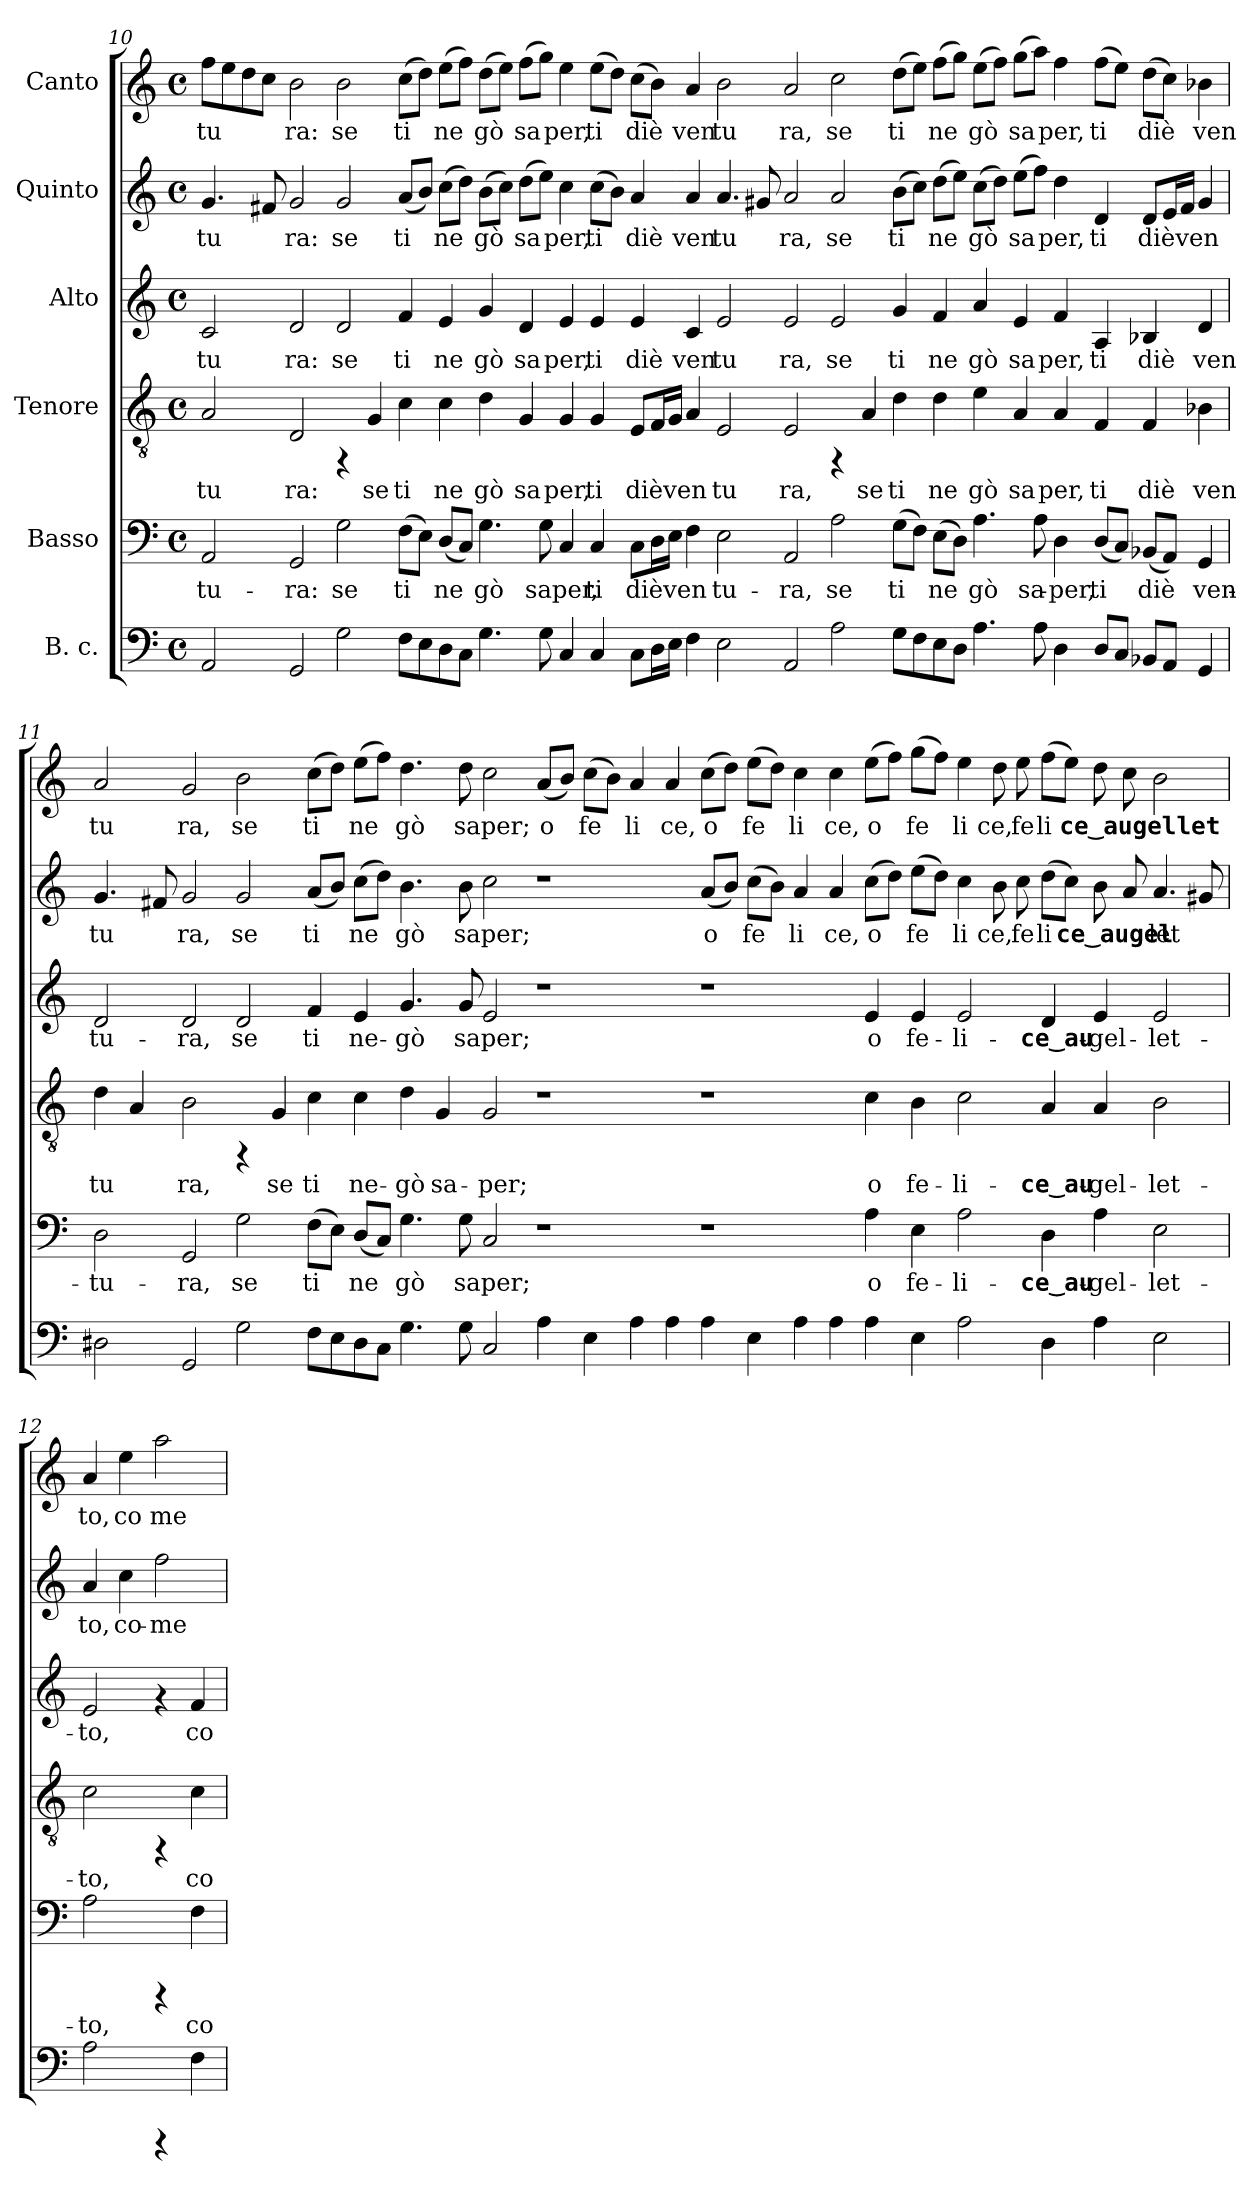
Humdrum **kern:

**kern	**kern	**text	**kern	**text	**kern	**text	**kern	**text	**kern	**text
*part6	*part5	*part5	*part4	*part4	*part3	*part3	*part2	*part2	*part1	*part1
*staff6	*staff5	*staff5	*staff4	*staff4	*staff3	*staff3	*staff2	*staff2	*staff1	*staff1
*I"B. c.	*I"Basso	*	*I"Tenore	*	*I"Alto	*	*I"Quinto	*	*I"Canto	*
!!LO:LB:g=z
*clefF4	*clefF4	*	*clefGv2	*	*clefG2	*	*clefG2	*	*clefG2	*
*k[]	*k[]	*	*k[]	*	*k[]	*	*k[]	*	*k[]	*
*C:	*C:	*	*C:	*	*C:	*	*C:	*	*C:	*
*M4/4	*M4/4	*	*M4/4	*	*M4/4	*	*M4/4	*	*M4/4	*
*met(c)	*met(c)	*	*met(c)	*	*met(c)	*	*met(c)	*	*met(c)	*
=10	=10	=10	=10	=10	=10	=10	=10	=10	=10	=10
!	!	!LO:LY:b:cj	!	!LO:LY:b:rj	!	!LO:LY:b:rj	!	!LO:LY:b:rj	!	!LO:LY:b:rj
2AA/	2AA/	tu-	2A/	tu	2c/	-tu	4.g/	tu	8ff\L	tu
!	!	!	!	!	!	!	!	!	!	!LO:LY:b:rj
.	.	.	.	.	.	.	.	.	8ee\	.
!	!	!	!	!	!	!	!	!	!	!LO:LY:b:rj
.	.	.	.	.	.	.	.	.	8dd\	.
!	!	!	!	!	!	!	!	!LO:LY:b:rj	!	!LO:LY:b:rj
.	.	.	.	.	.	.	8f#X/	.	8cc\J	.
!	!	!LO:LY:b:cj	!	!LO:LY:b:rj	!	!LO:LY:b:rj	!	!LO:LY:b:rj	!	!LO:LY:b:rj
2GG/	2GG/	-ra:	2D/	ra:	2d/	ra:	2g/	ra:	2b\	ra:
!	!	!LO:LY:b:cj	!	!	!	!LO:LY:b:rj	!	!LO:LY:b:rj	!	!LO:LY:b:rj
2G\	2G\	se	4rFF	.	2d/	se	2g/	se	2b\	se
!	!	!	!	!LO:LY:b:rj	!	!	!	!	!	!
.	.	.	4G/	se	.	.	.	.	.	.
!	!	!LO:LY:b:cj	!	!LO:LY:b:rj	!	!LO:LY:b:rj	!	!LO:LY:b:rj	!	!LO:LY:b:rj
8F\L	(>8F\L	ti	4c\	ti	4f/	ti	(<8a/L	ti	(>8cc\L	ti
!	!	!LO:LY:b:cj	!	!	!	!	!	!LO:LY:b:rj	!	!LO:LY:b:rj
8E\	8E\J)	.	.	.	.	.	8b/J)	.	8dd\J)	.
!	!	!LO:LY:b:cj	!	!LO:LY:b:rj	!	!LO:LY:b:rj	!	!LO:LY:b:rj	!	!LO:LY:b:rj
8D\	(<8D/L	ne-	4c\	ne	4e/	ne	(>8cc\L	ne	(>8ee\L	ne
!	!	!LO:LY:b:cj	!	!	!	!	!	!LO:LY:b:rj	!	!LO:LY:b:rj
8C\J	8C/J)	--	.	.	.	.	8dd\J)	.	8ff\J)	.
!	!	!LO:LY:b:cj	!	!LO:LY:b:rj	!	!LO:LY:b:rj	!	!LO:LY:b:rj	!	!LO:LY:b:rj
4.G\	4.G\	-gò	4d\	gò	4g/	gò	(>8b\L	gò	(>8dd\L	gò
!	!	!	!	!	!	!	!	!LO:LY:b:rj	!	!LO:LY:b:rj
.	.	.	.	.	.	.	8cc\J)	.	8ee\J)	.
!	!	!	!	!LO:LY:b:rj	!	!LO:LY:b:rj	!	!LO:LY:b:rj	!	!LO:LY:b:rj
.	.	.	4G/	sa	4d/	sa	(>8dd\L	sa	(>8ff\L	sa
!	!	!LO:LY:b:cj	!	!	!	!	!	!LO:LY:b:rj	!	!LO:LY:b:rj
8G\	8G\	saper,	.	.	.	.	8ee\J)	.	8gg\J)	.
!	!	!LO:LY:b:cj	!	!LO:LY:b:rj	!	!LO:LY:b:rj	!	!LO:LY:b:rj	!	!LO:LY:b:rj
4C/	4C/	.	4G/	per,	4e/	per,	4cc\	per,	4ee\	per,
!	!	!LO:LY:b:cj	!	!LO:LY:b:rj	!	!LO:LY:b:rj	!	!LO:LY:b:rj	!	!LO:LY:b:rj
4C/	4C/	ti	4G/	ti	4e/	ti	(>8cc\L	ti	(>8ee\L	ti
!	!	!	!	!	!	!	!	!LO:LY:b:rj	!	!LO:LY:b:rj
.	.	.	.	.	.	.	8b\J)	.	8dd\J)	.
!	!	!LO:LY:b:cj	!	!LO:LY:b:rj	!	!LO:LY:b:rj	!	!LO:LY:b:rj	!	!LO:LY:b:rj
8C\L	8C\L	diè	8E/L	diè	4e/	diè	4a/	diè	(>8cc\L	diè
!	!	!LO:LY:b:cj	!	!LO:LY:b:rj	!	!	!	!	!	!LO:LY:b:rj
16D\	16D\	.	16F/	.	.	.	.	.	8b\J)	.
!	!	!LO:LY:b:cj	!	!LO:LY:b:rj	!	!	!	!	!	!
16E\J	16E\J	ven-	16G/J	ven	.	.	.	.	.	.
!	!	!LO:LY:b:cj	!	!LO:LY:b:rj	!	!LO:LY:b:rj	!	!LO:LY:b:rj	!	!LO:LY:b:rj
4F\	4F\	--	4A/	.	4c/	ven	4a/	ven	4a/	ven
!	!	!LO:LY:b:cj	!	!LO:LY:b:rj	!	!LO:LY:b:rj	!	!LO:LY:b:rj	!	!LO:LY:b:rj
2E\	2E\	-tu-	2E/	tu	2e/	tu	4.a/	tu	2b\	tu
!	!	!	!	!	!	!	!	!LO:LY:b:rj	!	!
.	.	.	.	.	.	.	8g#X/	.	.	.
!	!	!LO:LY:b:cj	!	!LO:LY:b:rj	!	!LO:LY:b:rj	!	!LO:LY:b:rj	!	!LO:LY:b:rj
2AA/	2AA/	-ra,	2E/	ra,	2e/	ra,	2a/	ra,	2a/	ra,
!	!	!LO:LY:b:cj	!	!	!	!LO:LY:b:rj	!	!LO:LY:b:rj	!	!LO:LY:b:rj
2A\	2A\	se	4rFF	.	2e/	se	2a/	se	2cc\	se
!	!	!	!	!LO:LY:b:rj	!	!	!	!	!	!
.	.	.	4A/	se	.	.	.	.	.	.
!	!	!LO:LY:b:cj	!	!LO:LY:b:rj	!	!LO:LY:b:rj	!	!LO:LY:b:rj	!	!LO:LY:b:rj
8G\L	(>8G\L	ti	4d\	ti	4g/	ti	(>8b\L	ti	(>8dd\L	ti
!	!	!LO:LY:b:cj	!	!	!	!	!	!LO:LY:b:rj	!	!LO:LY:b:rj
8F\	8F\J)	.	.	.	.	.	8cc\J)	.	8ee\J)	.
!	!	!LO:LY:b:cj	!	!LO:LY:b:rj	!	!LO:LY:b:rj	!	!LO:LY:b:rj	!	!LO:LY:b:rj
8E\	(>8E\L	ne-	4d\	ne	4f/	ne	(>8dd\L	ne	(>8ff\L	ne
!	!	!LO:LY:b:cj	!	!	!	!	!	!LO:LY:b:rj	!	!LO:LY:b:rj
8D\J	8D\J)	--	.	.	.	.	8ee\J)	.	8gg\J)	.
!	!	!LO:LY:b:cj	!	!LO:LY:b:rj	!	!LO:LY:b:rj	!	!LO:LY:b:rj	!	!LO:LY:b:rj
4.A\	4.A\	-gò	4e\	gò	4a/	gò	(>8cc\L	gò	(>8ee\L	gò
!	!	!	!	!	!	!	!	!LO:LY:b:rj	!	!LO:LY:b:rj
.	.	.	.	.	.	.	8dd\J)	.	8ff\J)	.
!	!	!	!	!LO:LY:b:rj	!	!LO:LY:b:rj	!	!LO:LY:b:rj	!	!LO:LY:b:rj
.	.	.	4A/	sa	4e/	sa	(>8ee\L	sa	(>8gg\L	sa
!	!	!LO:LY:b:cj	!	!	!	!	!	!LO:LY:b:rj	!	!LO:LY:b:rj
8A\	8A\	sa-	.	.	.	.	8ff\J)	.	8aa\J)	.
!	!	!LO:LY:b:cj	!	!LO:LY:b:rj	!	!LO:LY:b:rj	!	!LO:LY:b:rj	!	!LO:LY:b:rj
4D\	4D\	-per,	4A/	per,	4f/	per,	4dd\	per,	4ff\	per,
!	!	!LO:LY:b:cj	!	!LO:LY:b:rj	!	!LO:LY:b:rj	!	!LO:LY:b:rj	!	!LO:LY:b:rj
8D/L	(<8D/L	ti	4F/	ti	4A/	ti	4d/	ti	(>8ff\L	ti
!	!	!LO:LY:b:cj	!	!	!	!	!	!	!	!LO:LY:b:rj
8C/J	8C/J)	.	.	.	.	.	.	.	8ee\J)	.
!	!	!LO:LY:b:cj	!	!LO:LY:b:rj	!	!LO:LY:b:rj	!	!LO:LY:b:rj	!	!LO:LY:b:rj
8BB-X/L	(<8BB-X/L	diè	4F/	diè	4B-X/	diè	8d/L	diè	(>8dd\L	diè
!	!	!LO:LY:b:cj	!	!	!	!	!	!LO:LY:b:rj	!	!LO:LY:b:rj
8AA/J	8AA/J)	.	.	.	.	.	16e/	.	8cc\J)	.
!	!	!	!	!	!	!	!	!LO:LY:b:rj	!	!
.	.	.	.	.	.	.	16f#/J	ven	.	.
!	!	!LO:LY:b:cj	!	!LO:LY:b:rj	!	!LO:LY:b:rj	!	!LO:LY:b:rj	!	!LO:LY:b:rj
4GG/	4GG/	ven-	4B-X\	ven	4d/	ven	4g#/	.	4b-X\	ven
!!LO:PB:g=z
=11	=11	=11	=11	=11	=11	=11	=11	=11	=11	=11
!	!	!LO:LY:b:cj	!	!LO:LY:b:rj	!	!LO:LY:b:rj	!	!LO:LY:b:rj	!	!LO:LY:b:rj
2D#\	2D\	-tu-	4d\	tu-	2d/	tu-	4.g/	tu	2a/	tu
!	!	!	!	!LO:LY:b:rj	!	!	!	!	!	!
.	.	.	4A/	--	.	.	.	.	.	.
!	!	!	!	!	!	!	!	!LO:LY:b:rj	!	!
.	.	.	.	.	.	.	8f#X/	.	.	.
!	!	!LO:LY:b:cj	!	!LO:LY:b:rj	!	!LO:LY:b:rj	!	!LO:LY:b:rj	!	!LO:LY:b:rj
2GG/	2GG/	-ra,	2B\	-ra,	2d/	-ra,	2g/	ra,	2g/	ra,
!	!	!LO:LY:b:cj	!	!	!	!LO:LY:b:rj	!	!LO:LY:b:rj	!	!LO:LY:b:rj
2G\	2G\	se	4rFF	.	2d/	se	2g/	se	2b\	se
!	!	!	!	!LO:LY:b:rj	!	!	!	!	!	!
.	.	.	4G/	se	.	.	.	.	.	.
!	!	!LO:LY:b:cj	!	!LO:LY:b:rj	!	!LO:LY:b:rj	!	!LO:LY:b:rj	!	!LO:LY:b:rj
8F\L	(>8F\L	ti	4c\	ti	4f/	ti	(<8a/L	ti	(>8cc\L	ti
!	!	!LO:LY:b:cj	!	!	!	!	!	!LO:LY:b:rj	!	!LO:LY:b:rj
8E\	8E\J)	.	.	.	.	.	8b/J)	.	8dd\J)	.
!	!	!LO:LY:b:cj	!	!LO:LY:b:rj	!	!LO:LY:b:rj	!	!LO:LY:b:rj	!	!LO:LY:b:rj
8D#\	(<8D/L	ne-	4c\	ne-	4e/	ne-	(>8cc\L	ne	(>8ee\L	ne
!	!	!LO:LY:b:cj	!	!	!	!	!	!LO:LY:b:rj	!	!LO:LY:b:rj
8C\J	8C/J)	--	.	.	.	.	8dd\J)	.	8ff\J)	.
!	!	!LO:LY:b:cj	!	!LO:LY:b:rj	!	!LO:LY:b:rj	!	!LO:LY:b:rj	!	!LO:LY:b:rj
4.G\	4.G\	-gò	4d\	-gò	4.g/	-gò	4.b\	gò	4.dd\	gò
!	!	!	!	!LO:LY:b:rj	!	!	!	!	!	!
.	.	.	4G/	sa-	.	.	.	.	.	.
!	!	!LO:LY:b:cj	!	!	!	!LO:LY:b:rj	!	!LO:LY:b:rj	!	!LO:LY:b:rj
8G\	8G\	saper;	.	.	8g/	saper;	8b\	saper;	8dd\	saper;
!	!	!LO:LY:b:cj	!	!LO:LY:b:rj	!	!LO:LY:b:rj	!	!LO:LY:b:rj	!	!LO:LY:b:rj
2C/	2C/	.	2G/	-per;	2e/	.	2cc\	.	2cc\	.
!	!	!	!	!	!	!	!	!	!	!LO:LY:b:rj
4A\	1r	.	1r	.	1r	.	1r	.	(<8a/L	o
!	!	!	!	!	!	!	!	!	!	!LO:LY:b:rj
.	.	.	.	.	.	.	.	.	8b/J)	.
!	!	!	!	!	!	!	!	!	!	!LO:LY:b:rj
4E\	.	.	.	.	.	.	.	.	(>8cc\L	fe
!	!	!	!	!	!	!	!	!	!	!LO:LY:b:rj
.	.	.	.	.	.	.	.	.	8b\J)	.
!	!	!	!	!	!	!	!	!	!	!LO:LY:b:rj
4A\	.	.	.	.	.	.	.	.	4a/	li
!	!	!	!	!	!	!	!	!	!	!LO:LY:b:rj
4A\	.	.	.	.	.	.	.	.	4a/	ce,
!	!	!	!	!	!	!	!	!LO:LY:b:rj	!	!LO:LY:b:rj
4A\	1r	.	1r	.	1r	.	(<8a/L	o	(>8cc\L	o
!	!	!	!	!	!	!	!	!LO:LY:b:rj	!	!LO:LY:b:rj
.	.	.	.	.	.	.	8b/J)	.	8dd\J)	.
!	!	!	!	!	!	!	!	!LO:LY:b:rj	!	!LO:LY:b:rj
4E\	.	.	.	.	.	.	(>8cc\L	fe	(>8ee\L	fe
!	!	!	!	!	!	!	!	!LO:LY:b:rj	!	!LO:LY:b:rj
.	.	.	.	.	.	.	8b\J)	.	8dd\J)	.
!	!	!	!	!	!	!	!	!LO:LY:b:rj	!	!LO:LY:b:rj
4A\	.	.	.	.	.	.	4a/	li	4cc\	li
!	!	!	!	!	!	!	!	!LO:LY:b:rj	!	!LO:LY:b:rj
4A\	.	.	.	.	.	.	4a/	ce,	4cc\	ce,
!	!	!LO:LY:b:cj	!	!LO:LY:b:rj	!	!LO:LY:b:rj	!	!LO:LY:b:rj	!	!LO:LY:b:rj
4A\	4A\	o	4c\	o	4e/	o	(>8cc\L	o	(>8ee\L	o
!	!	!	!	!	!	!	!	!LO:LY:b:rj	!	!LO:LY:b:rj
.	.	.	.	.	.	.	8dd\J)	.	8ff\J)	.
!	!	!LO:LY:b:cj	!	!LO:LY:b:rj	!	!LO:LY:b:rj	!	!LO:LY:b:rj	!	!LO:LY:b:rj
4E\	4E\	fe-	4B\	fe-	4e/	fe-	(>8ee\L	fe	(>8gg\L	fe
!	!	!	!	!	!	!	!	!LO:LY:b:rj	!	!LO:LY:b:rj
.	.	.	.	.	.	.	8dd\J)	.	8ff\J)	.
!	!	!LO:LY:b:cj	!	!LO:LY:b:rj	!	!LO:LY:b:rj	!	!LO:LY:b:rj	!	!LO:LY:b:rj
2A\	2A\	-li-	2c\	-li-	2e/	-li-	4cc\	li	4ee\	li
!	!	!	!	!	!	!	!	!LO:LY:b:rj	!	!LO:LY:b:rj
.	.	.	.	.	.	.	8b\	ce,	8dd\	ce,
!	!	!	!	!	!	!	!	!LO:LY:b:rj	!	!LO:LY:b:rj
.	.	.	.	.	.	.	8cc\	fe	8ee\	fe
!	!	!LO:LY:b:cj	!	!LO:LY:b:rj	!	!LO:LY:b:rj	!	!LO:LY:b:rj	!	!LO:LY:b:rj
4D#\	4D\	-ce‿au-	4A/	-ce‿au-	4d/	-ce‿au-	(>8dd\L	li	(>8ff\L	li
!	!	!	!	!	!	!	!	!LO:LY:b:rj	!	!LO:LY:b:rj
.	.	.	.	.	.	.	8cc\J)	ce‿augel	8ee\J)	ce‿augellet
!	!	!LO:LY:b:cj	!	!LO:LY:b:rj	!	!LO:LY:b:rj	!	!LO:LY:b:rj	!	!LO:LY:b:rj
4A\	4A\	-gel-	4A/	-gel-	4e/	-gel-	8b\	.	8dd\	.
!	!	!	!	!	!	!	!	!LO:LY:b:rj	!	!LO:LY:b:rj
.	.	.	.	.	.	.	8a/	.	8cc\	.
!	!	!LO:LY:b:cj	!	!LO:LY:b:rj	!	!LO:LY:b:rj	!	!LO:LY:b:rj	!	!LO:LY:b:rj
2E\	2E\	-let-	2B\	-let-	2e/	-let-	4.a/	let	2b\	.
!	!	!	!	!	!	!	!	!LO:LY:b:rj	!	!
.	.	.	.	.	.	.	8g#X/	.	.	.
!!LO:PB:g=z
=12	=12	=12	=12	=12	=12	=12	=12	=12	=12	=12
!	!	!LO:LY:b:cj	!	!LO:LY:b:rj	!	!LO:LY:b:rj	!	!LO:LY:b:rj	!	!LO:LY:b:rj
2A\	2A\	-to,	2c\	-to,	2e/	-to,	4a/	to,	4a/	to,
!	!	!	!	!	!	!	!	!LO:LY:b:rj	!	!LO:LY:b:rj
.	.	.	.	.	.	.	4cc\	co-	4ee\	co
!	!	!	!	!	!	!	!	!LO:LY:b:rj	!	!LO:LY:b:rj
4rCCC	4rCCC	.	4rFF	.	4rf	.	2ff\	-me	2aa\	me
!	!	!LO:LY:b:cj	!	!LO:LY:b:rj	!	!LO:LY:b:rj	!	!	!	!
4F\	4F\	co-	4c\	co	4f/	co	.	.	.	.
=	=	=	=	=	=	=	=	=	=	=
*-	*-	*-	*-	*-	*-	*-	*-	*-	*-	*-
